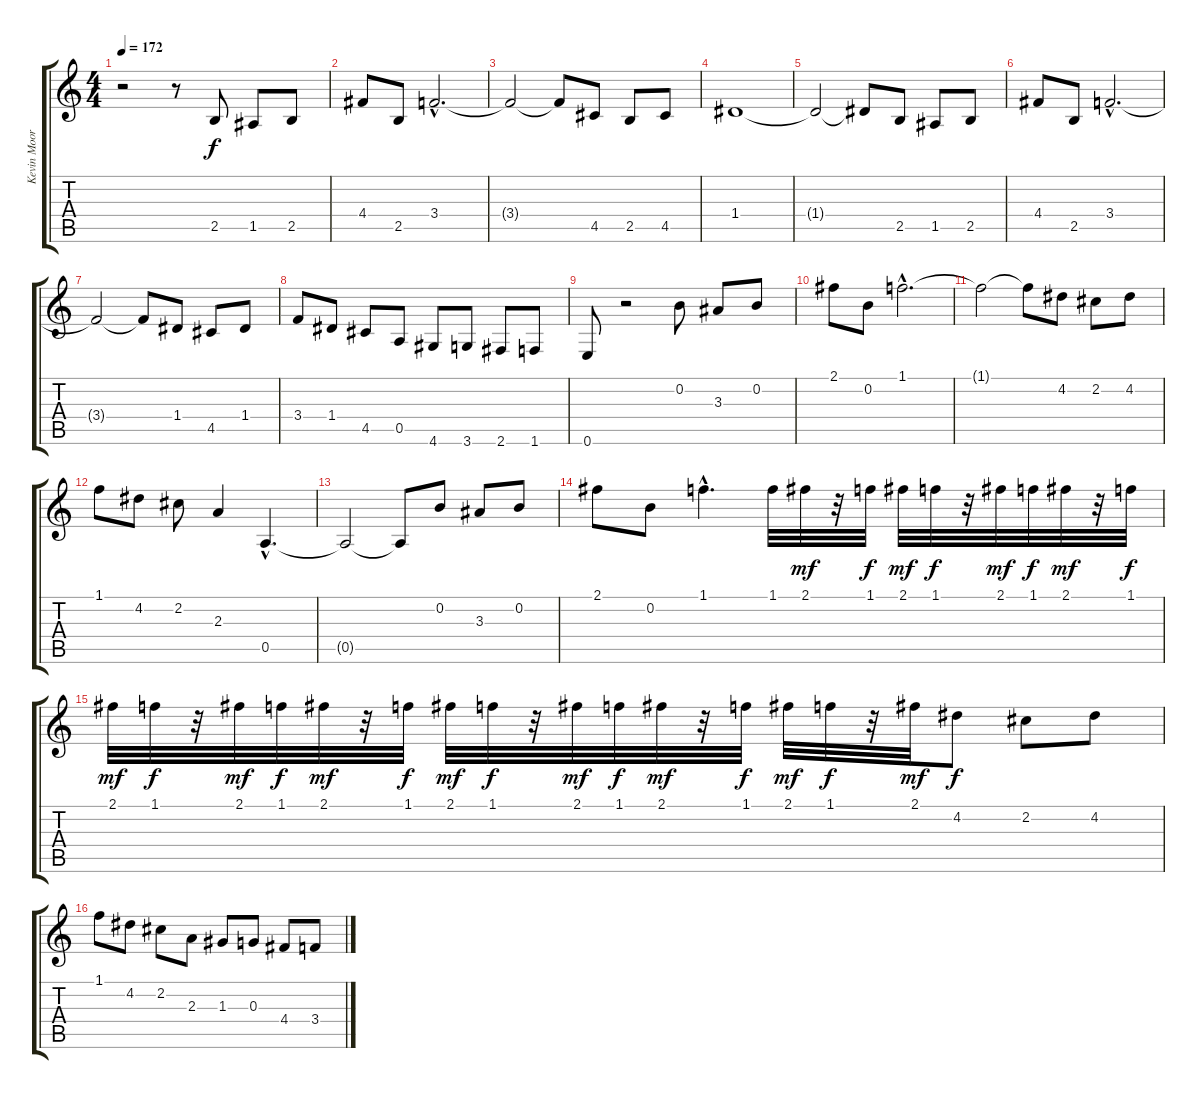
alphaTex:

\track ("Kevin Moore" "Kevin Moor") {instrument overdrivenguitar}
\staff {score tabs}
\tuning (E4 B3 G3 D3 A2 E2) {hide}
\ts (4 4)
\tempo 172
\clef g2
\ks c
r.2{dy f} r.8 2.5.8{volume 10 balance 6} 1.5.8 2.5.8 |
4.4.8 2.5.8 3.4{hac}.2{d} |
3.4{t}.2 3.4{t}.8 4.5.8 2.5.8 4.5.8 |
1.4.1 |
1.4{t}.2 1.4{t}.8 2.5.8 1.5.8 2.5.8 |
4.4.8 2.5.8 3.4{hac}.2{d} |
3.4{t}.2 3.4{t}.8 1.4.8 4.5.8 1.4.8 |
3.4.8 1.4.8 4.5.8 0.5.8 4.6.8 3.6.8 2.6.8 1.6.8 |
0.6.8 r.2 0.2.8 3.3.8 0.2.8 |
2.1.8 0.2.8 1.1{hac}.2{d} |
1.1{t}.2 1.1{t}.8 4.2.8 2.2.8 4.2.8 |
1.1.8 4.2.8 2.2.8 2.3.4 0.5{hac}.4{d} |
0.5{t}.2 0.5{t}.8 0.2.8 3.3.8 0.2.8 |
2.1.8 0.2.8 1.1{hac}.4{d} 1.1.32 2.1.32{dy mf} r.32 1.1.32{dy f} 2.1.32{dy mf} 1.1.32{dy f} r.32 2.1.32{dy mf} 1.1.32{dy f} 2.1.32{dy mf} r.32 1.1.32{dy f} |
2.1.32{dy mf} 1.1.32{dy f} r.32 2.1.32{dy mf} 1.1.32{dy f} 2.1.32{dy mf} r.32 1.1.32{dy f} 2.1.32{dy mf} 1.1.32{dy f} r.32 2.1.32{dy mf} 1.1.32{dy f} 2.1.32{dy mf} r.32 1.1.32{dy f} 2.1.32{dy mf} 1.1.32{dy f} r.32 2.1.32{dy mf} 4.2.8{dy f} 2.2.8 4.2.8 |
1.1.8 4.2.8 2.2.8 2.3.8 1.3.8 0.3.8 4.4.8 3.4.8
